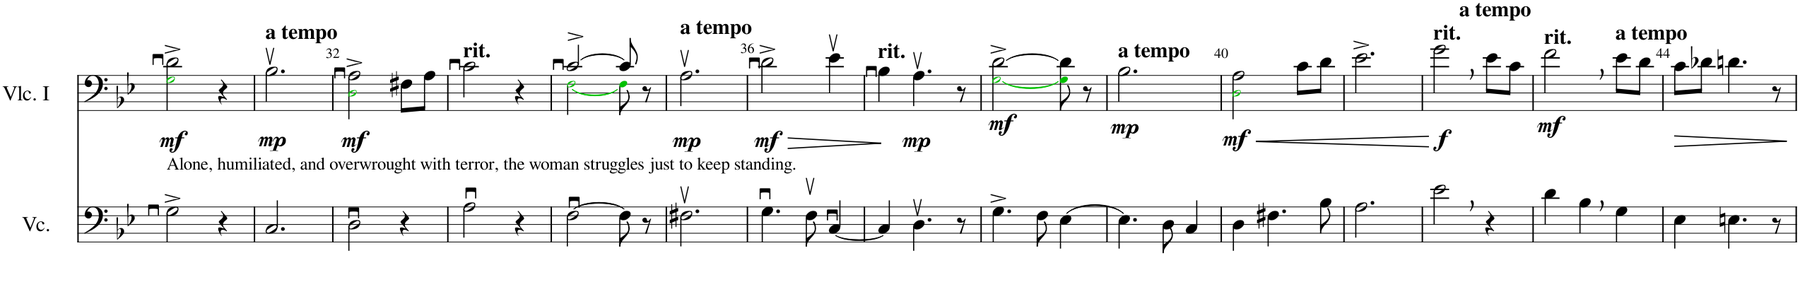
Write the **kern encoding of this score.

**kern	**kern	**dynam
*part2	*part1	*part1
*staff2	*staff1	*staff1
*I"Violoncello	*I"Cello I	*
*I'Vc.	*	*
!!LO:PB:g=z
*clefF4	*clefF4	*
*k[b-e-]	*k[b-e-]	*
*M3/4	*M3/4	*
=30	=30	=30
!	!LO:TX:b:t=Alone, humiliated, and overwrought with terror, the woman struggles just to keep standing.	!
!	!	!LO:DY:b
2G^\	2Gi\^ 2d\^	mf
4r	4r	.
=31	=31	=31
!	!	!LO:DY:b
2.C/	2.B-\	mp
=32	=32	=32
!	!	!LO:DY:b
2D\	2Di\^ 2A\^	mf
4r	8F#X\L	.
.	8A\J	.
=33	=33	=33
2A\	2c\	.
4r	4r	.
=34	=34	=34
*	*^	*
[2F\	[2c^/	2Fi\	.
8F\]	8c/]	8Fi\	.
8r	8r	8ryy	.
=35	=35	=35	=35
!	!	!	!LO:DY:b
*	*v	*v	*
2.F#X\	2.A\	mp
=36	=36	=36
!	!	!LO:HP:b
!	!	!LO:DY:n=1:b
4.G\	2d^\	> mf
8F\	.	.
[4C/	4e-\	.
=37	=37	=37
4C/]	4B-\	.
!	!	!LO:DY:n=1:b
4.D\	4.A\	] mp
8r	8r	.
=38	=38	=38
!	!	!LO:DY:b
4.G^\	2Gi\^ [2d\^	mf
8F\	.	.
[4E-\	8Gi\ 8d\]	.
.	8r	.
=39	=39	=39
!	!	!LO:DY:b
4.E-\]	2.B-\	mp
8D\	.	.
4C/	.	.
=40	=40	=40
!	!	!LO:HP:b
!	!	!LO:DY:n=1:b
4D\	2Di\ 2A\	< mf
4.F#X\	.	.
.	8c\L	.
8B-\	8d\J	.
=41	=41	=41
2.A\	2.e-^\	.
.	.	[
=42	=42	=42
!	!	!LO:DY:b
2e-,\	2g,\	f
4r	8e-\L	.
.	8c\J	.
=43	=43	=43
!	!	!LO:DY:b
4d\	2f,\	mf
4B-,\	.	.
4G\	8e-\L	.
.	8d\J	.
=44	=44	=44
!	!	!LO:HP:b
4E-\	8c\L	>
.	8d-X\J	.
4.En\	4.dn\	.
8r	8r	.
.	.	]
=	=	=
*-	*-	*-
